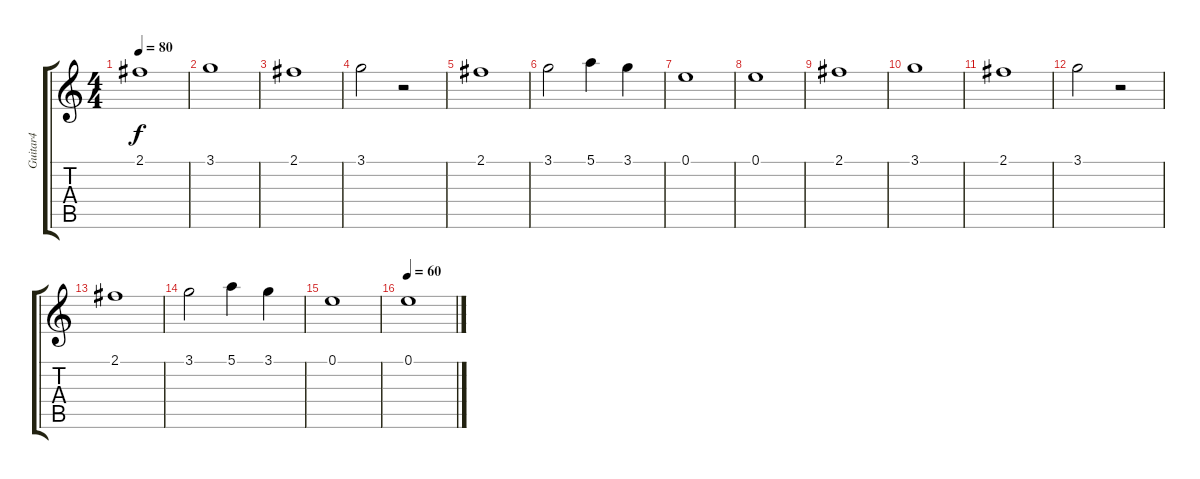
\track ("Guitar4" "Guitar4") {instrument overdrivenguitar}
\staff {score tabs}
\tuning (E4 B3 G3 D3 A2 E2) {hide}
\ts (4 4)
\tempo 80
\clef g2
\ks c
2.1.1{dy f} |
3.1.1 |
2.1.1 |
3.1.2 r.2 |
2.1.1 |
3.1.2 5.1.4 3.1.4 |
0.1.1 |
0.1.1 |
2.1.1 |
3.1.1 |
2.1.1 |
3.1.2 r.2 |
2.1.1 |
3.1.2 5.1.4 3.1.4 |
0.1.1 |
\tempo 60
0.1.1
